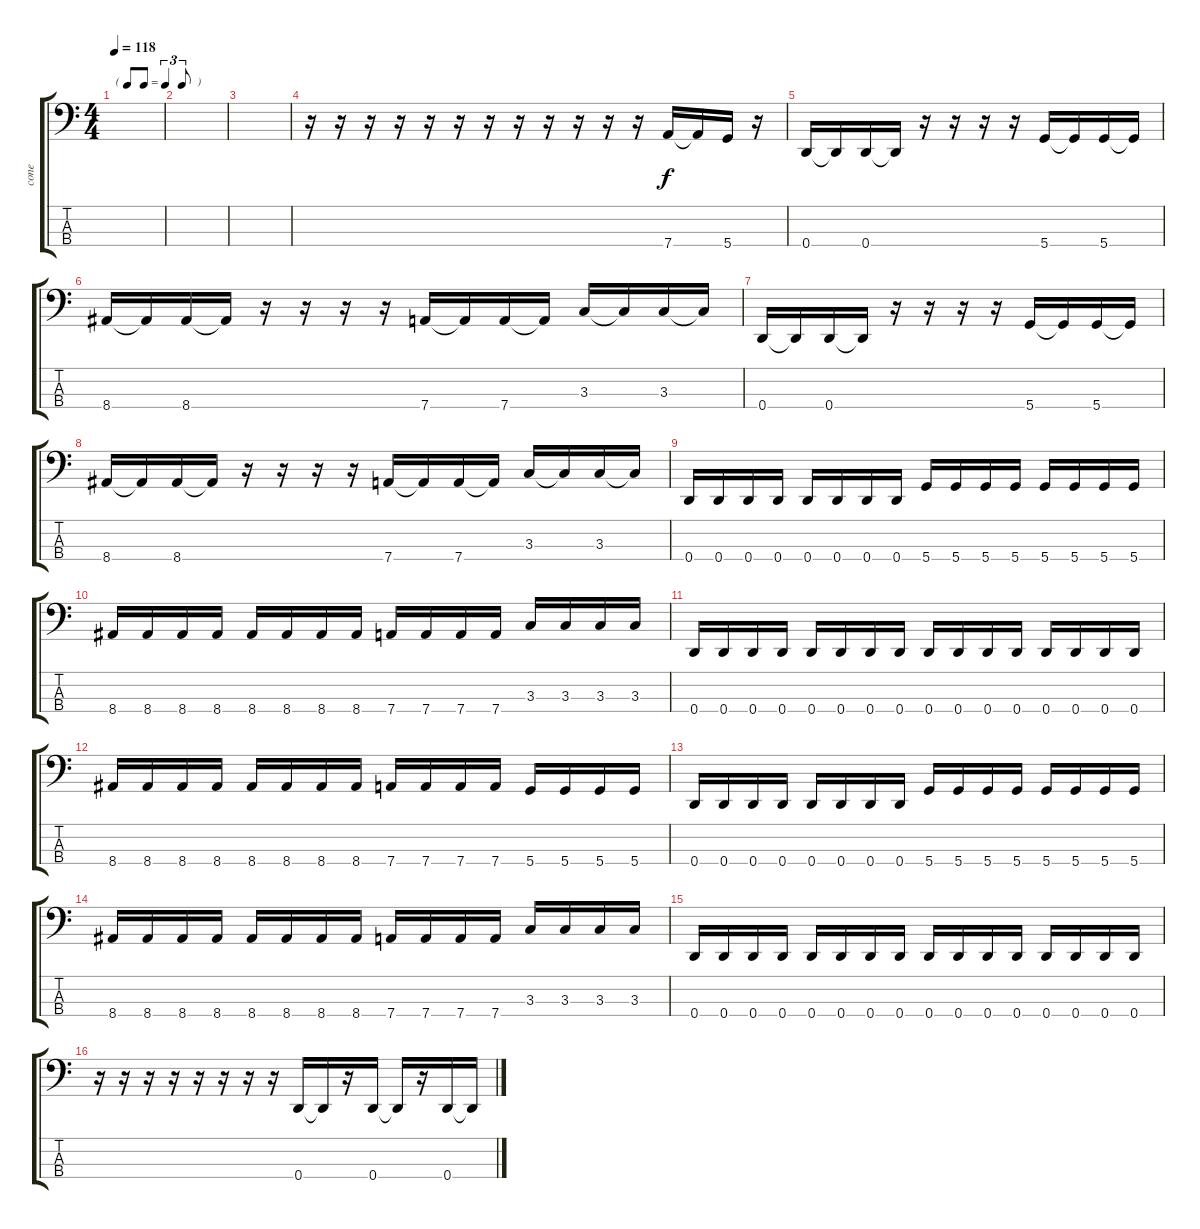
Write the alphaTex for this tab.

\track ("cone" "cone") {instrument electricbasspick}
\staff {score tabs}
\tuning (G2 D2 A1 D1) {hide}
\ts (4 4)
\tf triplet8th
\tempo 118
\clef f4
\ks c
|
|
|
r.16 r.16 r.16 r.16 r.16 r.16 r.16 r.16 r.16 r.16 r.16 r.16 7.4.16 7.4{t}.16 5.4.16 r.16 |
0.4.16 0.4{t}.16 0.4.16 0.4{t}.16 r.16 r.16 r.16 r.16 5.4.16 5.4{t}.16 5.4.16 5.4{t}.16 |
8.4.16 8.4{t}.16 8.4.16 8.4{t}.16 r.16 r.16 r.16 r.16 7.4.16 7.4{t}.16 7.4.16 7.4{t}.16 3.3.16 3.3{t}.16 3.3.16 3.3{t}.16 |
0.4.16 0.4{t}.16 0.4.16 0.4{t}.16 r.16 r.16 r.16 r.16 5.4.16 5.4{t}.16 5.4.16 5.4{t}.16 |
8.4.16 8.4{t}.16 8.4.16 8.4{t}.16 r.16 r.16 r.16 r.16 7.4.16 7.4{t}.16 7.4.16 7.4{t}.16 3.3.16 3.3{t}.16 3.3.16 3.3{t}.16 |
0.4.16 0.4.16 0.4.16 0.4.16 0.4.16 0.4.16 0.4.16 0.4.16 5.4.16 5.4.16 5.4.16 5.4.16 5.4.16 5.4.16 5.4.16 5.4.16 |
8.4.16 8.4.16 8.4.16 8.4.16 8.4.16 8.4.16 8.4.16 8.4.16 7.4.16 7.4.16 7.4.16 7.4.16 3.3.16 3.3.16 3.3.16 3.3.16 |
0.4.16 0.4.16 0.4.16 0.4.16 0.4.16 0.4.16 0.4.16 0.4.16 0.4.16 0.4.16 0.4.16 0.4.16 0.4.16 0.4.16 0.4.16 0.4.16 |
8.4.16 8.4.16 8.4.16 8.4.16 8.4.16 8.4.16 8.4.16 8.4.16 7.4.16 7.4.16 7.4.16 7.4.16 5.4.16 5.4.16 5.4.16 5.4.16 |
0.4.16 0.4.16 0.4.16 0.4.16 0.4.16 0.4.16 0.4.16 0.4.16 5.4.16 5.4.16 5.4.16 5.4.16 5.4.16 5.4.16 5.4.16 5.4.16 |
8.4.16 8.4.16 8.4.16 8.4.16 8.4.16 8.4.16 8.4.16 8.4.16 7.4.16 7.4.16 7.4.16 7.4.16 3.3.16 3.3.16 3.3.16 3.3.16 |
0.4.16 0.4.16 0.4.16 0.4.16 0.4.16 0.4.16 0.4.16 0.4.16 0.4.16 0.4.16 0.4.16 0.4.16 0.4.16 0.4.16 0.4.16 0.4.16 |
r.16 r.16 r.16 r.16 r.16 r.16 r.16 r.16 0.4.16 0.4{t}.16 r.16 0.4.16 0.4{t}.16 r.16 0.4.16 0.4{t}.16
